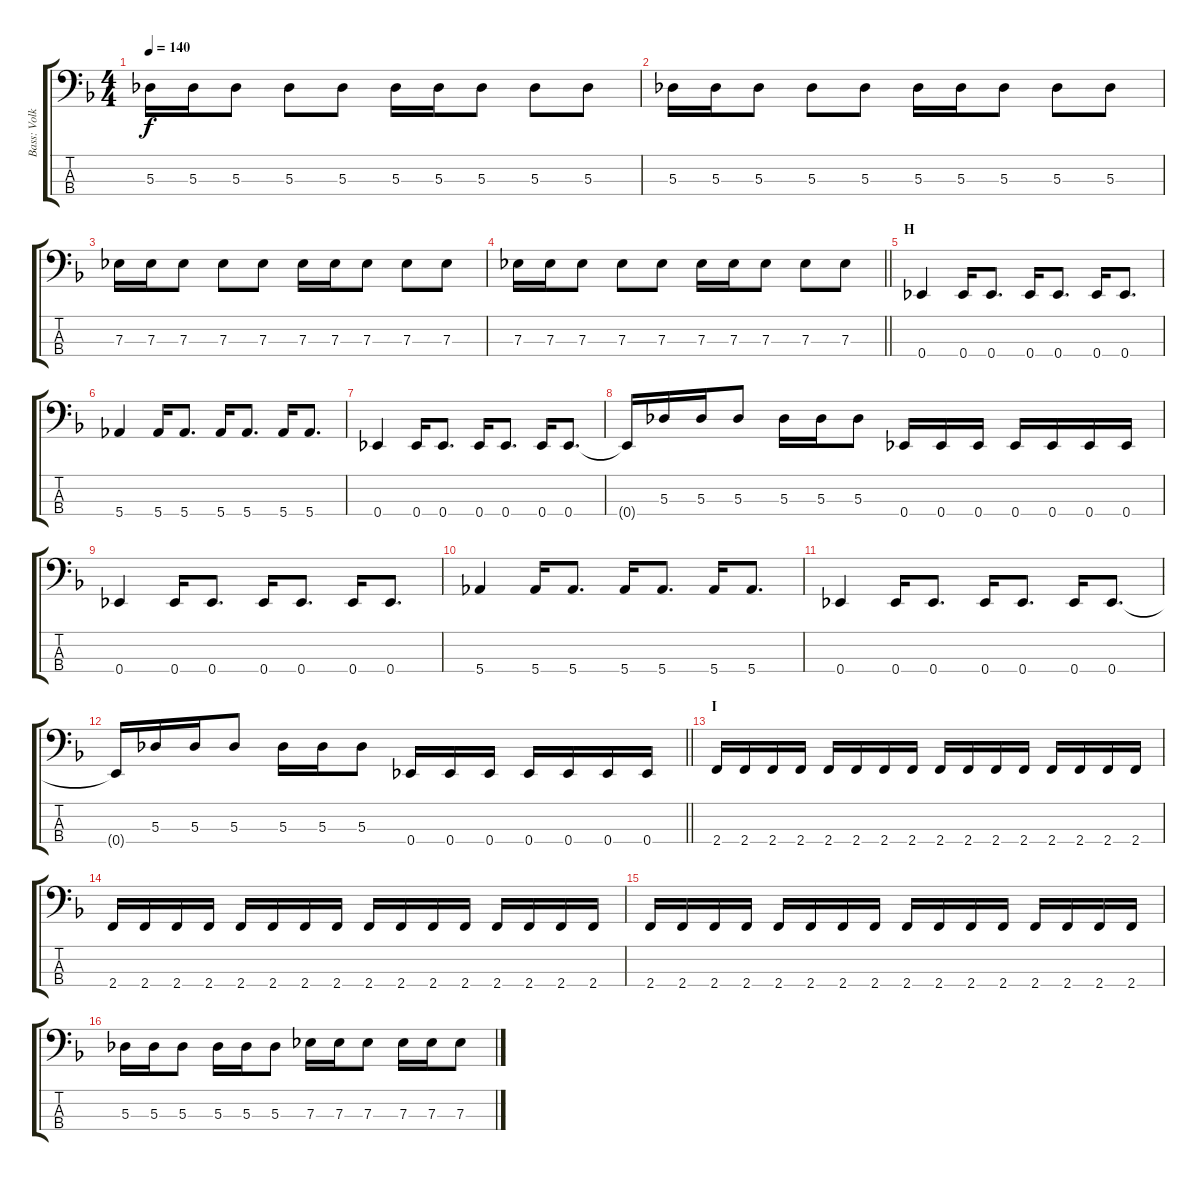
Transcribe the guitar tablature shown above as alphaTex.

\track ("Bass: Volker" "Bass: Volk") {instrument electricbassfinger}
\staff {score tabs}
\tuning (Gb2 Db2 Ab1 Eb1) {hide}
\ts (4 4)
\tempo 140
\clef f4
\ks f
5.3.16{dy f} 5.3.16 5.3.8 5.3.8 5.3.8 5.3.16 5.3.16 5.3.8 5.3.8 5.3.8 |
5.3.16 5.3.16 5.3.8 5.3.8 5.3.8 5.3.16 5.3.16 5.3.8 5.3.8 5.3.8 |
7.3.16 7.3.16 7.3.8 7.3.8 7.3.8 7.3.16 7.3.16 7.3.8 7.3.8 7.3.8 |
\barLineRight lightlight
7.3.16 7.3.16 7.3.8 7.3.8 7.3.8 7.3.16 7.3.16 7.3.8 7.3.8 7.3.8 |
\section ("" "H")
0.4.4 0.4.16 0.4.8{d} 0.4.16 0.4.8{d} 0.4.16 0.4.8{d} |
5.4.4 5.4.16 5.4.8{d} 5.4.16 5.4.8{d} 5.4.16 5.4.8{d} |
0.4.4 0.4.16 0.4.8{d} 0.4.16 0.4.8{d} 0.4.16 0.4.8{d} |
0.4{t}.16 5.3.16 5.3.16 5.3.8 5.3.16 5.3.16 5.3.8 0.4.16 0.4.16 0.4.16 0.4.16 0.4.16 0.4.16 0.4.16 |
0.4.4 0.4.16 0.4.8{d} 0.4.16 0.4.8{d} 0.4.16 0.4.8{d} |
5.4.4 5.4.16 5.4.8{d} 5.4.16 5.4.8{d} 5.4.16 5.4.8{d} |
0.4.4 0.4.16 0.4.8{d} 0.4.16 0.4.8{d} 0.4.16 0.4.8{d} |
\barLineRight lightlight
0.4{t}.16 5.3.16 5.3.16 5.3.8 5.3.16 5.3.16 5.3.8 0.4.16 0.4.16 0.4.16 0.4.16 0.4.16 0.4.16 0.4.16 |
\section ("" "I")
2.4.16 2.4.16 2.4.16 2.4.16 2.4.16 2.4.16 2.4.16 2.4.16 2.4.16 2.4.16 2.4.16 2.4.16 2.4.16 2.4.16 2.4.16 2.4.16 |
2.4.16 2.4.16 2.4.16 2.4.16 2.4.16 2.4.16 2.4.16 2.4.16 2.4.16 2.4.16 2.4.16 2.4.16 2.4.16 2.4.16 2.4.16 2.4.16 |
2.4.16 2.4.16 2.4.16 2.4.16 2.4.16 2.4.16 2.4.16 2.4.16 2.4.16 2.4.16 2.4.16 2.4.16 2.4.16 2.4.16 2.4.16 2.4.16 |
5.3.16 5.3.16 5.3.8 5.3.16 5.3.16 5.3.8 7.3.16 7.3.16 7.3.8 7.3.16 7.3.16 7.3.8
